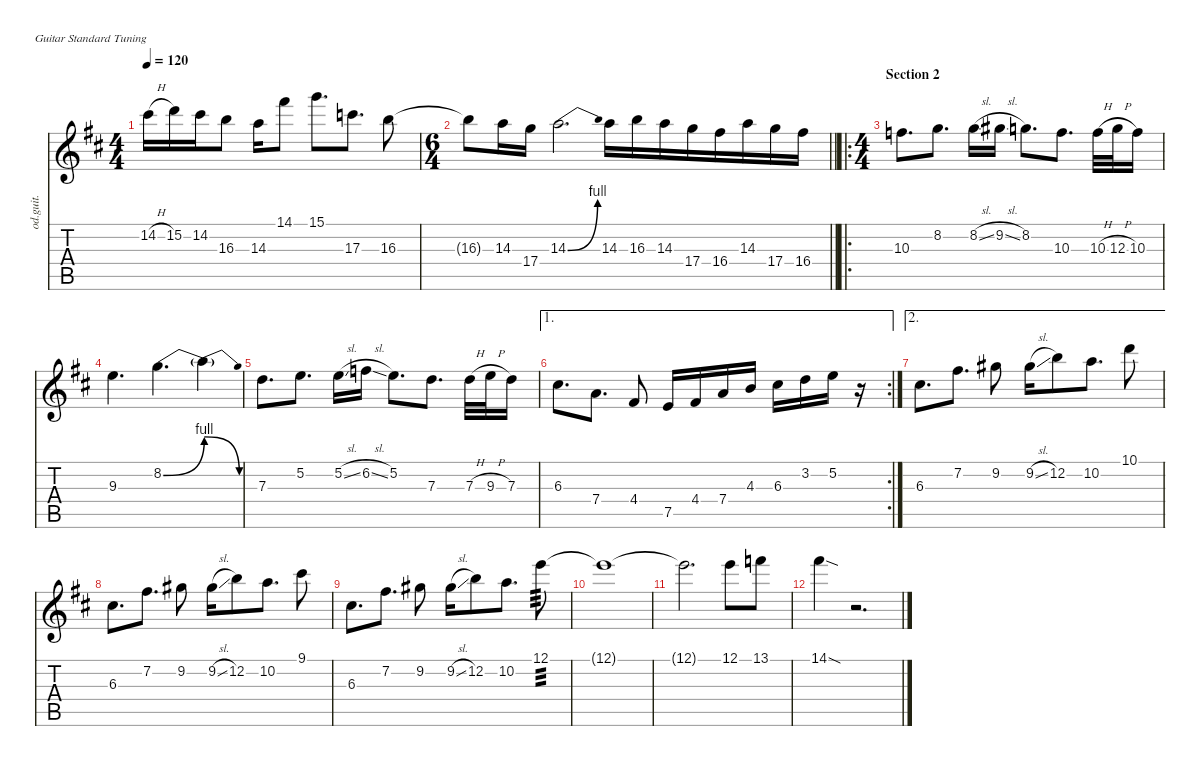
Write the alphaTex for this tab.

\defaultSystemsLayout 4
\hideDynamics
\bracketExtendMode nobrackets
\otherSystemsTrackNameOrientation horizontal
\track ("Guitar" "od.guit.") {instrument overdrivenguitar}
\staff {score tabs}
\tuning (E4 B3 G3 D3 A2 E2)
\ts (4 4)
\tempo 120
\clef g2
\ks d
14.2{h acc #}.16{dy f beam Down} 15.2{acc forcenatural}.16{beam Down} 14.2{acc #}.16{beam Down} 16.3{acc forcenatural}.8{beam Down} 14.3{acc forcenatural}.16{beam Down} 14.1{acc #}.8{beam Down} 15.1{acc forcenatural}.8{d beam Down} 17.3{acc forcenatural}.8{d beam Down} 16.3{acc forcenatural}.8{beam Down} |
\ts (6 4)
\beaming (8 2 2 2 6)
\barLineRight lightlight
16.3{t acc forcenatural}.8{beam Down} 14.3{acc forcenatural}.16{beam Down} 17.4{acc forcenatural}.16{beam Down} 14.3{be (bend 0 0 6 4) acc forcenatural}.2{d beam Down} 14.3{acc forcenatural}.16{beam Down} 16.3{acc forcenatural}.16{beam Down} 14.3{acc forcenatural}.16{beam Down} 17.4{acc forcenatural}.16{beam Down} 16.4{acc #}.16{beam Down} 14.3{acc forcenatural}.16{beam Down} 17.4{acc forcenatural}.16{beam Down} 16.4{acc #}.16{beam Down} |
\ro
\ts (4 4)
\beaming (8 2 2 2 2)
\section ("" "Section 2")
10.3{acc forcenatural}.8{d beam Down} 8.2{acc forcenatural}.8{d beam Down} 8.2{sl acc forcenatural}.16{beam Down} 9.2{sl acc #}.16{beam Down} 8.2{acc forcenatural}.8{d beam Down} 10.3{acc forcenatural}.8{d beam Down} 10.3{h acc forcenatural}.32{beam Down} 12.3{h acc forcenatural}.32{beam Down} 10.3{acc forcenatural}.16{beam Down} |
9.3{acc forcenatural}.4{d beam Down} 8.2{be (bend 0 0 60 4) acc forcenatural}.4{d beam Down} 8.2{be (release 0 4 60 0) t}.4{beam Down} |
7.3{acc forcenatural}.8{d beam Down} 5.2{acc forcenatural}.8{d beam Down} 5.2{sl acc forcenatural}.16{beam Down} 6.2{sl acc forcenatural}.16{beam Down} 5.2{acc forcenatural}.8{d beam Down} 7.3{acc forcenatural}.8{d beam Down} 7.3{h acc forcenatural}.32{beam Down} 9.3{h acc forcenatural}.32{beam Down} 7.3{acc forcenatural}.16{beam Down} |
\ae 1
\rc 2
6.3{acc #}.8{d beam Down} 7.4{acc forcenatural}.8{d beam Down} 4.4{acc #}.8{beam Up} 7.5{acc forcenatural}.16{beam Up} 4.4{acc #}.16{beam Up} 7.4{acc forcenatural}.16{beam Up} 4.3{acc forcenatural}.16{beam Up} 6.3{acc #}.16{beam Down} 3.2{acc forcenatural}.16{beam Down} 5.2{acc forcenatural}.16{beam Down} r.16{beam Down} |
\ae 2
6.3{acc #}.8{d beam Down} 7.2{acc #}.8{d beam Down} 9.2{acc #}.8{beam Down} 9.2{sl acc #}.16{beam Down} 12.2{acc forcenatural}.8{beam Down} 10.2{acc forcenatural}.8{d beam Down} 10.1{acc forcenatural}.8{beam Down} |
6.3{acc #}.8{d beam Down} 7.2{acc #}.8{d beam Down} 9.2{acc #}.8{beam Down} 9.2{sl acc #}.16{beam Down} 12.2{acc forcenatural}.8{beam Down} 10.2{acc forcenatural}.8{d beam Down} 9.1{acc #}.8{beam Down} |
6.3{acc #}.8{d beam Down} 7.2{acc #}.8{d beam Down} 9.2{acc #}.8{beam Down} 9.2{sl acc #}.16{beam Down} 12.2{acc forcenatural}.8{beam Down} 10.2{acc forcenatural}.8{d beam Down} 12.1{acc forcenatural}.8{tp 3 beam Down} |
12.1{t acc forcenatural}.1{beam Down} |
12.1{t acc forcenatural}.2{d beam Down} 12.1{acc forcenatural}.8{beam Down} 13.1{acc forcenatural}.8{beam Down} |
14.1{sod acc #}.4{beam Down} r.2{d beam Down}
